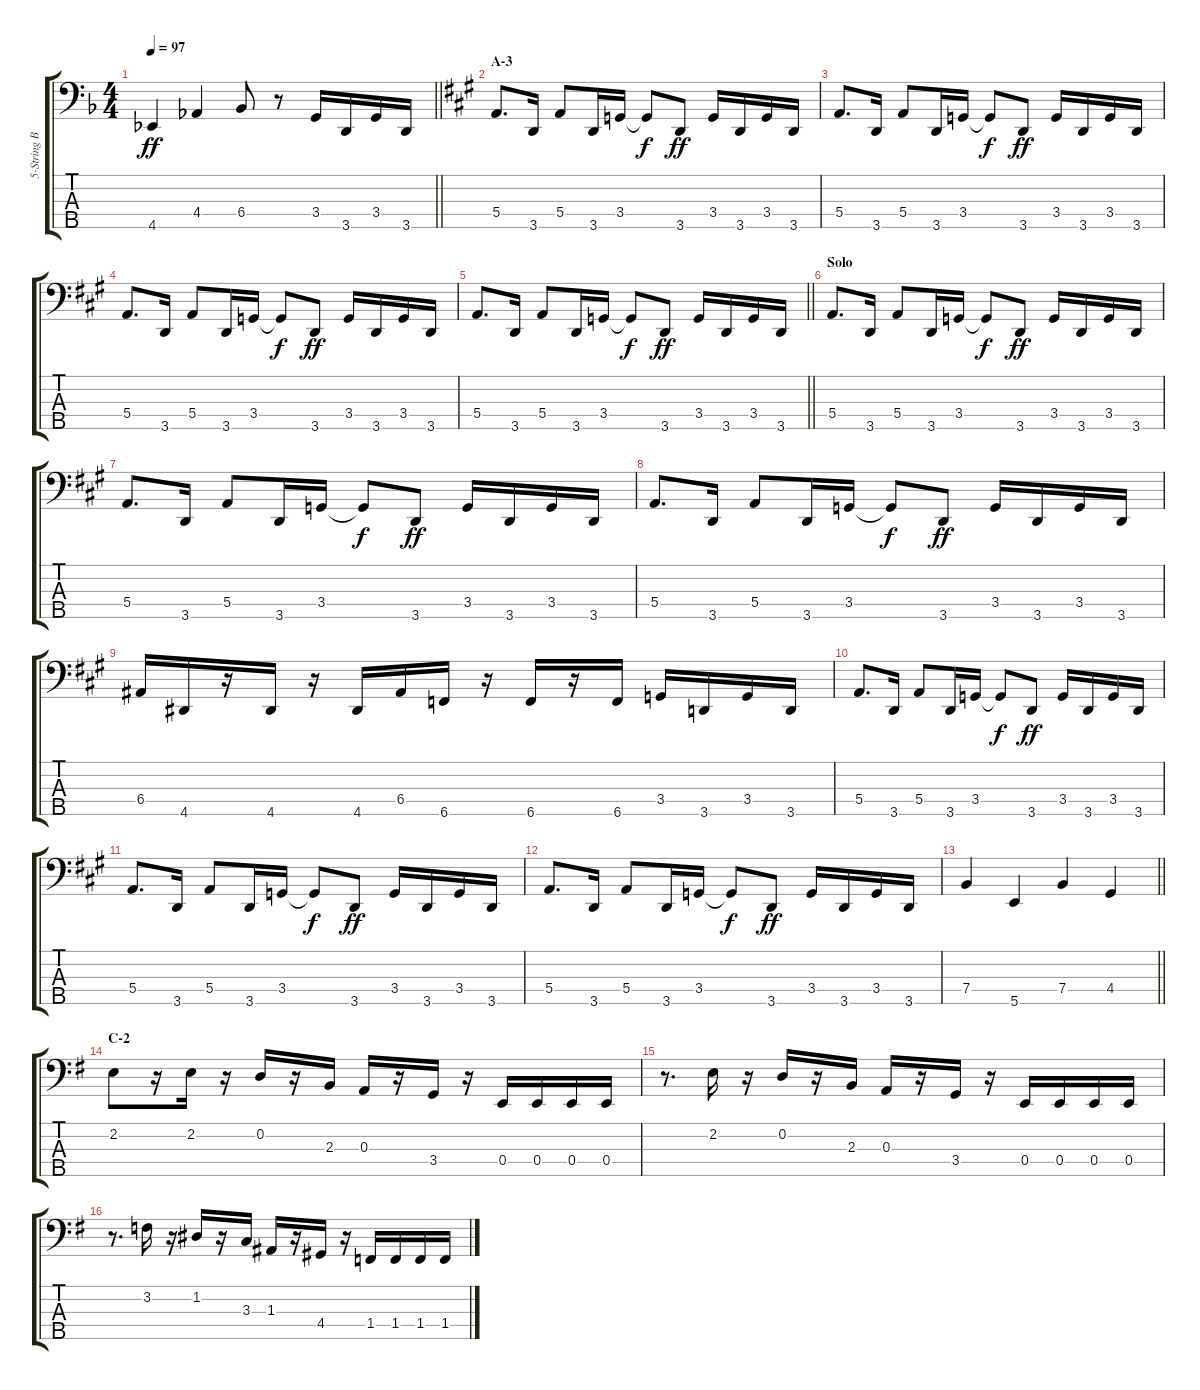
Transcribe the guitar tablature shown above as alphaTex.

\track ("5-String Bass" "5-String B") {instrument electricbassfinger}
\staff {score tabs}
\tuning (G2 D2 A1 E1 B0) {hide}
\ts (4 4)
\tempo 97
\clef f4
\barLineRight lightlight
\ks f
4.5.4{dy ff} 4.4.4 6.4.8 r.8 3.4.16 3.5.16 3.4.16 3.5.16 |
\section ("" "A-3")
\ks a
5.4.8{d} 3.5.16 5.4.8 3.5.16 3.4.16 3.4{t}.8{dy f} 3.5.8{dy ff} 3.4.16 3.5.16 3.4.16 3.5.16 |
5.4.8{d} 3.5.16 5.4.8 3.5.16 3.4.16 3.4{t}.8{dy f} 3.5.8{dy ff} 3.4.16 3.5.16 3.4.16 3.5.16 |
5.4.8{d} 3.5.16 5.4.8 3.5.16 3.4.16 3.4{t}.8{dy f} 3.5.8{dy ff} 3.4.16 3.5.16 3.4.16 3.5.16 |
\barLineRight lightlight
5.4.8{d} 3.5.16 5.4.8 3.5.16 3.4.16 3.4{t}.8{dy f} 3.5.8{dy ff} 3.4.16 3.5.16 3.4.16 3.5.16 |
\section ("" "Solo")
5.4.8{d} 3.5.16 5.4.8 3.5.16 3.4.16 3.4{t}.8{dy f} 3.5.8{dy ff} 3.4.16 3.5.16 3.4.16 3.5.16 |
5.4.8{d} 3.5.16 5.4.8 3.5.16 3.4.16 3.4{t}.8{dy f} 3.5.8{dy ff} 3.4.16 3.5.16 3.4.16 3.5.16 |
5.4.8{d} 3.5.16 5.4.8 3.5.16 3.4.16 3.4{t}.8{dy f} 3.5.8{dy ff} 3.4.16 3.5.16 3.4.16 3.5.16 |
6.4.16 4.5.16 r.16 4.5.16 r.16 4.5.16 6.4.16 6.5.16 r.16 6.5.16 r.16 6.5.16 3.4.16 3.5.16 3.4.16 3.5.16 |
5.4.8{d} 3.5.16 5.4.8 3.5.16 3.4.16 3.4{t}.8{dy f} 3.5.8{dy ff} 3.4.16 3.5.16 3.4.16 3.5.16 |
5.4.8{d} 3.5.16 5.4.8 3.5.16 3.4.16 3.4{t}.8{dy f} 3.5.8{dy ff} 3.4.16 3.5.16 3.4.16 3.5.16 |
5.4.8{d} 3.5.16 5.4.8 3.5.16 3.4.16 3.4{t}.8{dy f} 3.5.8{dy ff} 3.4.16 3.5.16 3.4.16 3.5.16 |
\barLineRight lightlight
7.4.4 5.5.4 7.4.4 4.4.4 |
\section ("" "C-2")
\ks eminor
2.2.8 r.16 2.2.16 r.16 0.2.16 r.16 2.3.16 0.3.16 r.16 3.4.16 r.16 0.4.16 0.4.16 0.4.16 0.4.16 |
r.8{d} 2.2.16 r.16 0.2.16 r.16 2.3.16 0.3.16 r.16 3.4.16 r.16 0.4.16 0.4.16 0.4.16 0.4.16 |
r.8{d} 3.2.16 r.16 1.2.16 r.16 3.3.16 1.3.16 r.16 4.4.16 r.16 1.4.16 1.4.16 1.4.16 1.4.16
